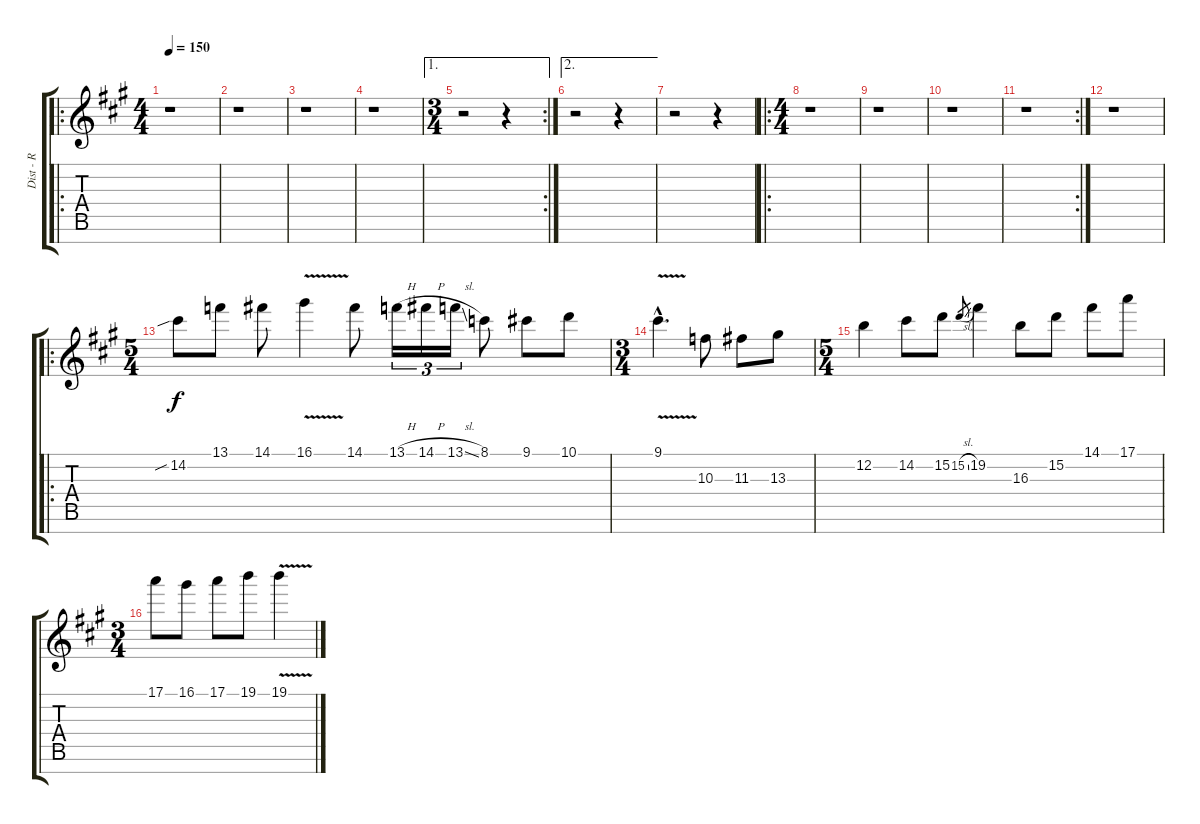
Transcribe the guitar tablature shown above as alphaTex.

\track ("Dist - R" "Dist - R") {instrument distortionguitar}
\staff {score tabs}
\tuning (E4 B3 G3 D3 A2 E2 B1) {hide}
\ro
\ts (4 4)
\tempo 150
\clef g2
\ks a
r.1{dy f instrument distortionguitar} |
r.1 |
r.1 |
r.1 |
\ae 1
\rc 2
\ts (3 4)
r.2 r.4 |
\ae 2
r.2 r.4 |
r.2 r.4 |
\ro
\ts (4 4)
r.1 |
r.1 |
r.1 |
\rc 2
r.1 |
r.1 |
\ro
\ts (5 4)
14.2{sib}.8 13.1.8 14.1.8 16.1{v}.4 14.1.8 13.1{h}.16{tu (3 2)} 14.1{h}.16{tu (3 2)} 13.1{sl}.16{tu (3 2)} 8.1.8 9.1.8 10.1.8 |
\ts (3 4)
9.1{v hac}.4{d} 10.3.8 11.3.8 13.3.8 |
\ts (5 4)
12.2.4 14.2.8 15.2.8 15.2{sl}.8{gr} 19.2.4 16.3.8 15.2.8 14.1.8 17.1.8 |
\ts (3 4)
17.1.8 16.1.8 17.1.8 19.1.8 19.1{v}.4
